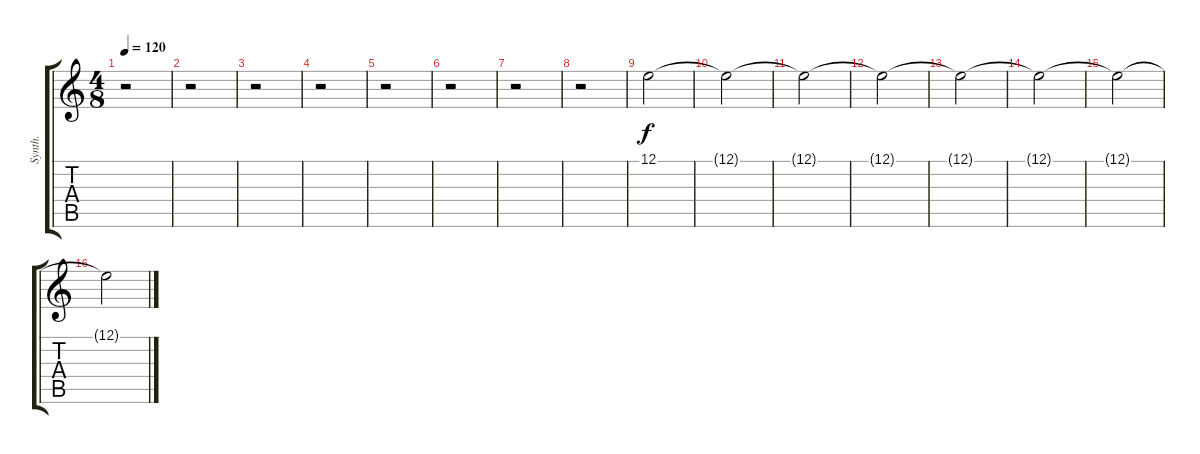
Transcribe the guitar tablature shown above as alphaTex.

\track ("Synth." "Synth.") {instrument stringensemble2}
\staff {score tabs}
\tuning (E4 B3 G3 D3 A2 E2) {hide}
\ts (4 8)
\tempo 120
\clef g2
\ks c
r.2{dy f instrument stringensemble2} |
r.2 |
r.2 |
r.2 |
r.2 |
r.2 |
r.2 |
r.2 |
12.1.2 |
12.1{t}.2 |
12.1{t}.2 |
12.1{t}.2 |
12.1{t}.2 |
12.1{t}.2 |
12.1{t}.2 |
12.1{t}.2
